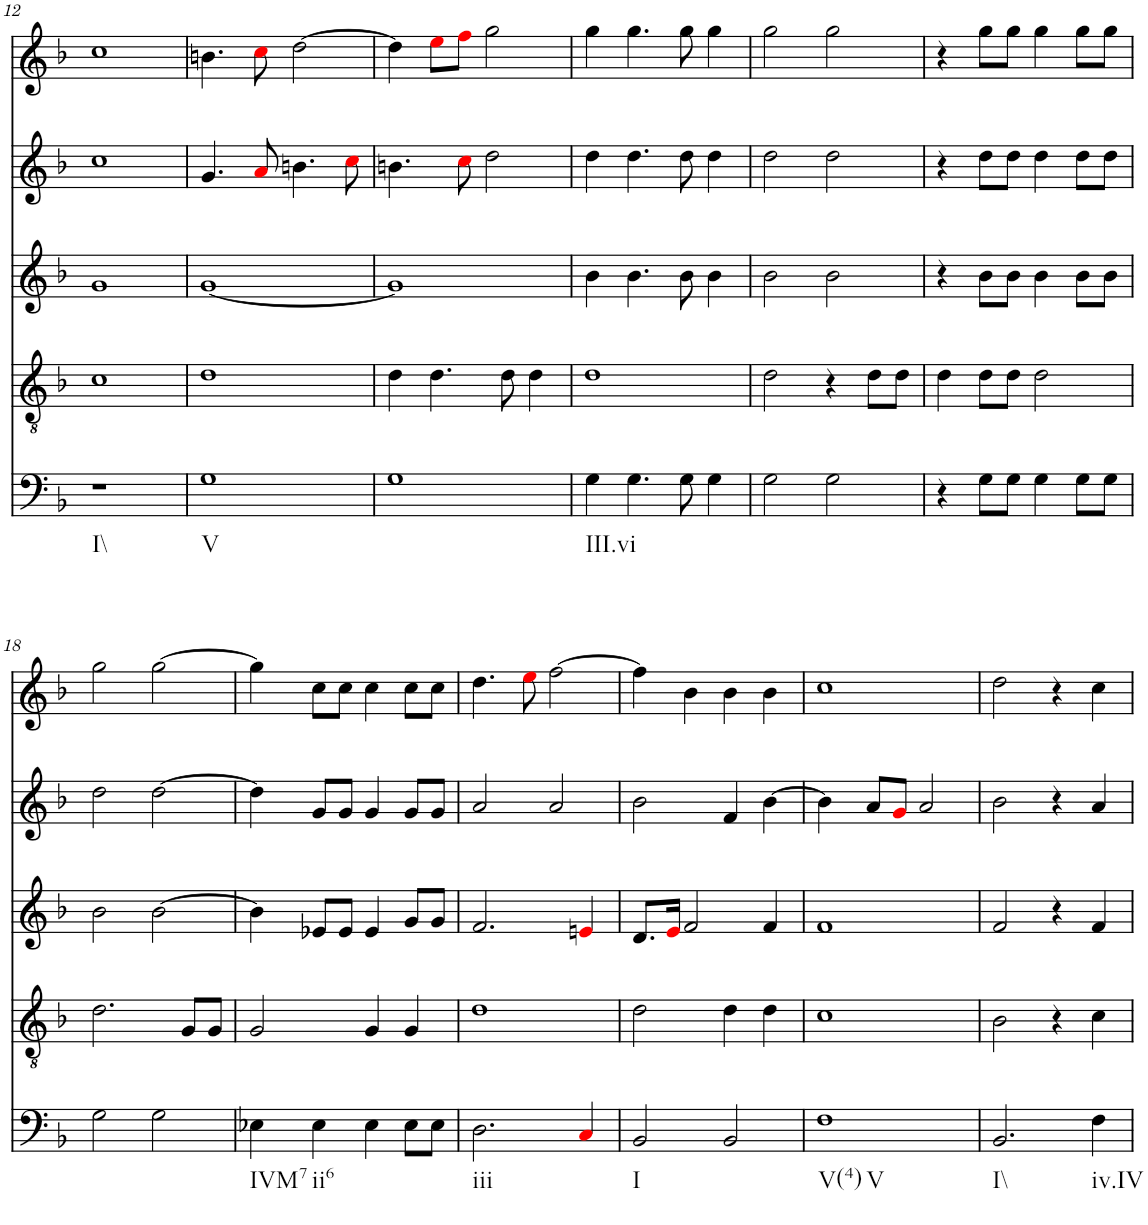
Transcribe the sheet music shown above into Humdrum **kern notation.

**kern	**kern	**kern	**kern	**kern
*part5	*part4	*part3	*part2	*part1
*staff5	*staff4	*staff3	*staff2	*staff1
*I"vox	*I"vox	*I"vox	*I"vox	*I"vox
!!LO:PB:g=z
*clefF4	*clefGv2	*clefG2	*clefG2	*clefG2
*k[b-]	*k[b-]	*k[b-]	*k[b-]	*k[b-]
*M4/4	*M4/4	*M4/4	*M4/4	*M4/4
=12	=12	=12	=12	=12
!LO:TX:b:t=I\\	!	!	!	!
1r	1c	1g	1cc	1cc
=13	=13	=13	=13	=13
!LO:TX:b:t=V	!	!	!	!
1G	1d	[1g	4.g/	4.bn\
.	.	.	8ai/	8cci\
.	.	.	4.bn\	[2dd\
.	.	.	8cci\	.
=14	=14	=14	=14	=14
1G	4d\	1g]	4.bn\	4dd\]
.	4.d\	.	.	8eei\L
.	.	.	8cci\	8ffi\J
.	.	.	2dd\	2gg\
.	8d\	.	.	.
.	4d\	.	.	.
=15	=15	=15	=15	=15
!LO:TX:b:t=III.vi	!	!	!	!
4G\	1d	4b-\	4dd\	4gg\
4.G\	.	4.b-\	4.dd\	4.gg\
8G\	.	8b-\	8dd\	8gg\
4G\	.	4b-\	4dd\	4gg\
=16	=16	=16	=16	=16
2G\	2d\	2b-\	2dd\	2gg\
2G\	4r	2b-\	2dd\	2gg\
.	8d\L	.	.	.
.	8d\J	.	.	.
=17	=17	=17	=17	=17
4r	4d\	4r	4r	4r
8G\L	8d\L	8b-\L	8dd\L	8gg\L
8G\J	8d\J	8b-\J	8dd\J	8gg\J
4G\	2d\	4b-\	4dd\	4gg\
8G\L	.	8b-\L	8dd\L	8gg\L
8G\J	.	8b-\J	8dd\J	8gg\J
!!LO:LB:g=z
=18	=18	=18	=18	=18
2G\	2.d\	2b-\	2dd\	2gg\
2G\	.	[2b-\	[2dd\	[2gg\
.	8G/L	.	.	.
.	8G/J	.	.	.
=19	=19	=19	=19	=19
!LO:TX:b:t=IVM7	!	!	!	!
4E-X\	2G/	4b-\]	4dd\]	4gg\]
!LO:TX:b:t=ii6	!	!	!	!
4E-\	.	8e-X/L	8g/L	8cc\L
.	.	8e-/J	8g/J	8cc\J
4E-\	4G/	4e-/	4g/	4cc\
8E-\L	4G/	8g/L	8g/L	8cc\L
8E-\J	.	8g/J	8g/J	8cc\J
=20	=20	=20	=20	=20
!LO:TX:b:t=iii	!	!	!	!
2.D\	1d	2.f/	2a/	4.dd\
.	.	.	.	8eei\
.	.	.	2a/	[2ff\
4Ci/	.	4eni/	.	.
=21	=21	=21	=21	=21
!LO:TX:b:t=I	!	!	!	!
2BB-/	2d\	8.d/L	2b-\	4ff\]
.	.	16ei/Jk	.	.
.	.	2f/	.	4b-\
2BB-/	4d\	.	4f/	4b-\
.	4d\	4f/	[4b-\	4b-\
=22	=22	=22	=22	=22
!LO:TX:b:t=V(4)	!	!	!	!
!LO:TX:b:t=V	!	!	!	!
1F	1c	1f	4b-\]	1cc
.	.	.	8a/L	.
.	.	.	8gi/J	.
.	.	.	2a/	.
=23	=23	=23	=23	=23
!LO:TX:b:t=I\\	!	!	!	!
2.BB-/	2B-\	2f/	2b-\	2dd\
.	4r	4r	4r	4r
!LO:TX:b:t=iv.IV	!	!	!	!
4F\	4c\	4f/	4a/	4cc\
=	=	=	=	=
*-	*-	*-	*-	*-
